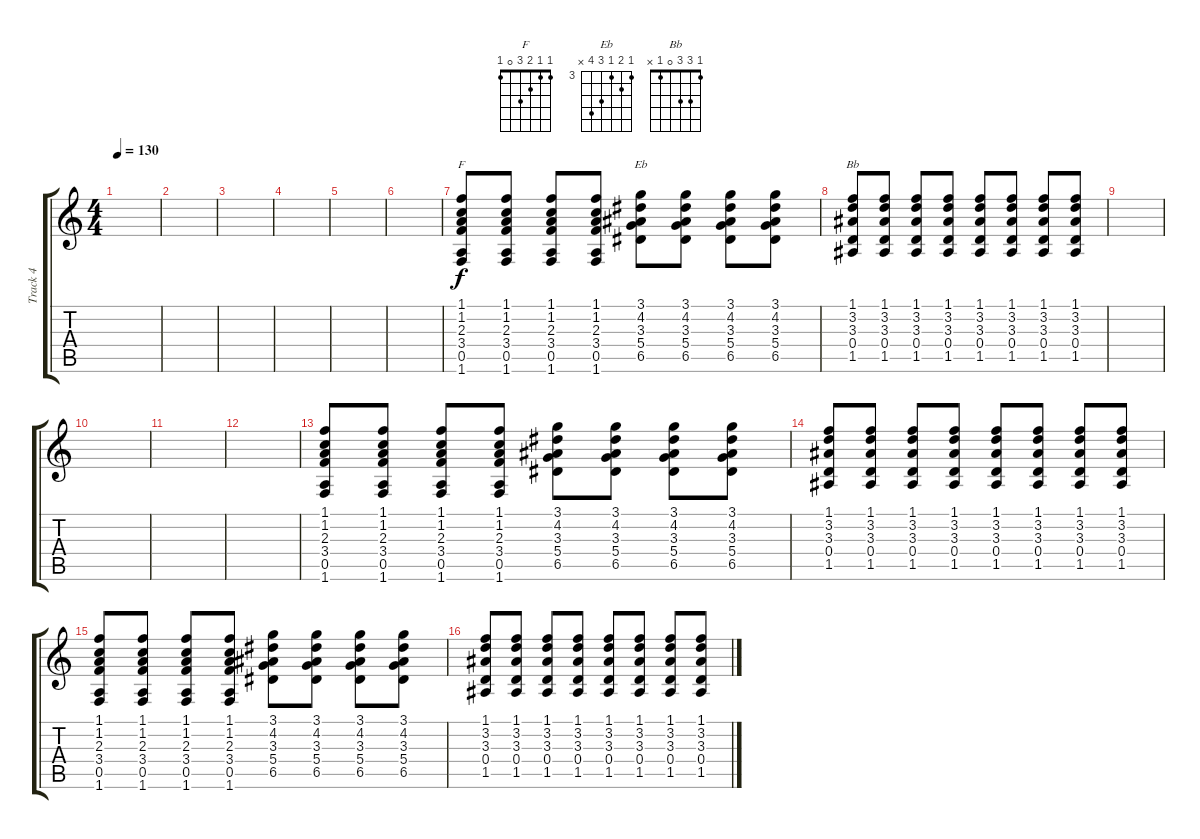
\track ("Track 4" "Track 4") {instrument distortionguitar}
\staff {score tabs}
\tuning (E4 B3 G3 D3 A2 E2) {hide}
\chord ("F" 1 1 2 3 0 1)
\chord ("Eb" 3 4 3 5 6 x) {firstfret 3}
\chord ("Bb" 1 3 3 0 1 x)
\ts (4 4)
\tempo 130
\clef g2
\ks c
|
|
|
|
|
|
(1.1 1.2 2.3 3.4 0.5 1.6).8{ch "F"} (1.1 1.2 2.3 3.4 0.5 1.6).8 (1.1 1.2 2.3 3.4 0.5 1.6).8 (1.1 1.2 2.3 3.4 0.5 1.6).8 (3.1 4.2 3.3 5.4 6.5).8{ch "Eb"} (3.1 4.2 3.3 5.4 6.5).8 (3.1 4.2 3.3 5.4 6.5).8 (3.1 4.2 3.3 5.4 6.5).8 |
(1.1 3.2 3.3 0.4 1.5).8{ch "Bb"} (1.1 3.2 3.3 0.4 1.5).8 (1.1 3.2 3.3 0.4 1.5).8 (1.1 3.2 3.3 0.4 1.5).8 (1.1 3.2 3.3 0.4 1.5).8 (1.1 3.2 3.3 0.4 1.5).8 (1.1 3.2 3.3 0.4 1.5).8 (1.1 3.2 3.3 0.4 1.5).8 |
|
|
|
|
(1.1 1.2 2.3 3.4 0.5 1.6).8 (1.1 1.2 2.3 3.4 0.5 1.6).8 (1.1 1.2 2.3 3.4 0.5 1.6).8 (1.1 1.2 2.3 3.4 0.5 1.6).8 (3.1 4.2 3.3 5.4 6.5).8 (3.1 4.2 3.3 5.4 6.5).8 (3.1 4.2 3.3 5.4 6.5).8 (3.1 4.2 3.3 5.4 6.5).8 |
(1.1 3.2 3.3 0.4 1.5).8 (1.1 3.2 3.3 0.4 1.5).8 (1.1 3.2 3.3 0.4 1.5).8 (1.1 3.2 3.3 0.4 1.5).8 (1.1 3.2 3.3 0.4 1.5).8 (1.1 3.2 3.3 0.4 1.5).8 (1.1 3.2 3.3 0.4 1.5).8 (1.1 3.2 3.3 0.4 1.5).8 |
(1.1 1.2 2.3 3.4 0.5 1.6).8 (1.1 1.2 2.3 3.4 0.5 1.6).8 (1.1 1.2 2.3 3.4 0.5 1.6).8 (1.1 1.2 2.3 3.4 0.5 1.6).8 (3.1 4.2 3.3 5.4 6.5).8 (3.1 4.2 3.3 5.4 6.5).8 (3.1 4.2 3.3 5.4 6.5).8 (3.1 4.2 3.3 5.4 6.5).8 |
(1.1 3.2 3.3 0.4 1.5).8 (1.1 3.2 3.3 0.4 1.5).8 (1.1 3.2 3.3 0.4 1.5).8 (1.1 3.2 3.3 0.4 1.5).8 (1.1 3.2 3.3 0.4 1.5).8 (1.1 3.2 3.3 0.4 1.5).8 (1.1 3.2 3.3 0.4 1.5).8 (1.1 3.2 3.3 0.4 1.5).8
